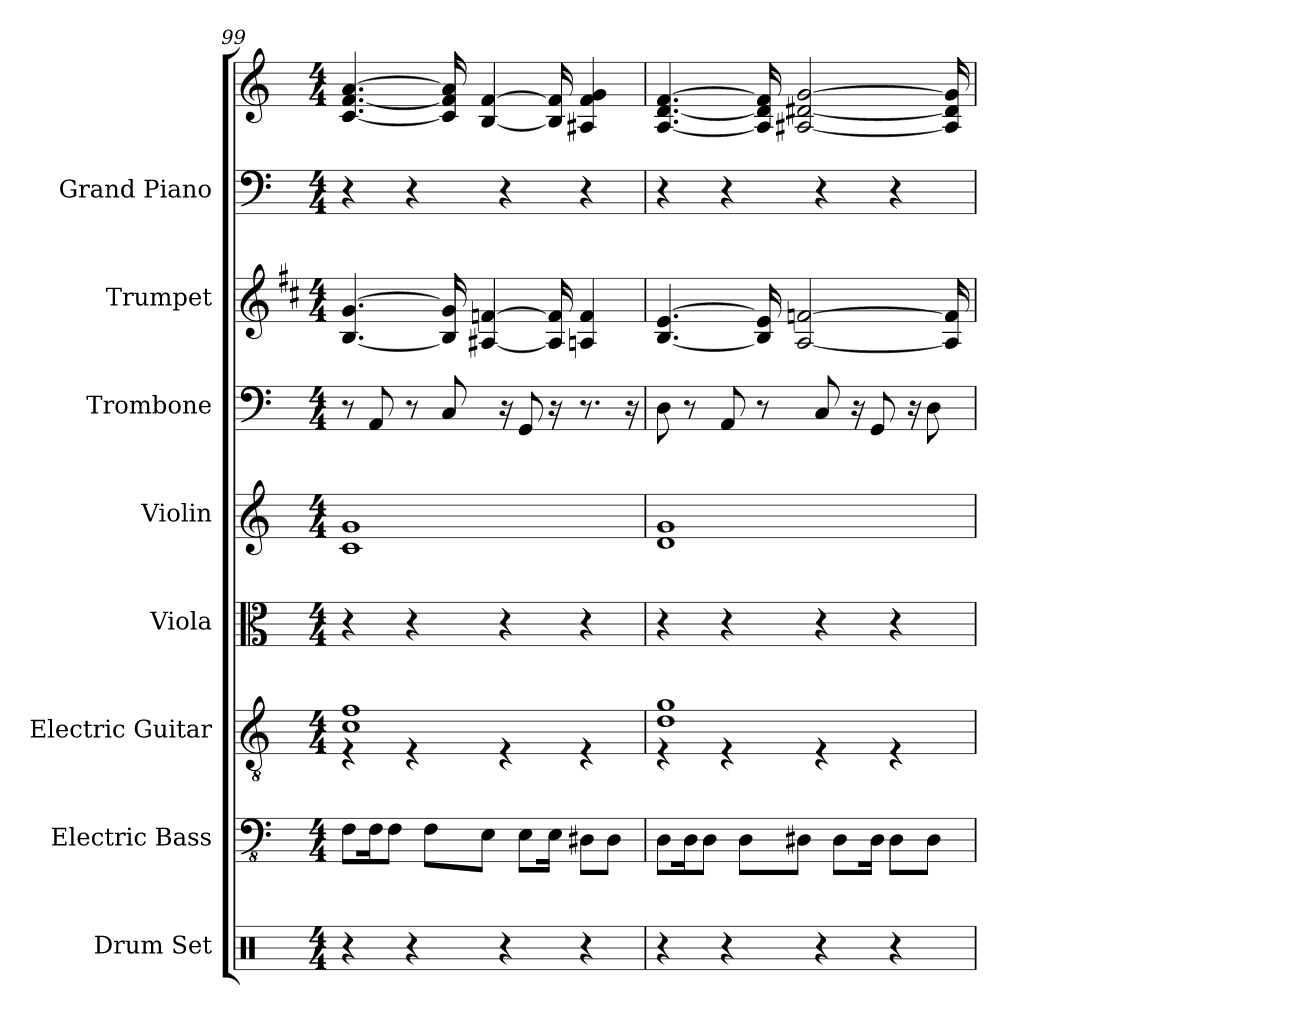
**kern	**kern	**kern	**kern	**kern	**kern	**kern	**kern	**kern
*part8	*part7	*part6	*part5	*part4	*part3	*part2	*part1	*part1
*staff9	*staff8	*staff7	*staff6	*staff5	*staff4	*staff3	*staff2	*staff1
*I"Drum Set	*I"Electric Bass	*I"Electric Guitar	*I"Viola	*I"Violin	*I"Trombone	*I"Trumpet	*I"Grand Piano	*
*I'Drums	*I'El. B.	*I'El. Guit.	*I'Vla.	*I'Vln.	*I'Trb.	*I'Tpt.	*I'Pno.	*
*clefX	*clefFv4	*clefGv2	*clefC3	*clefG2	*clefF4	*clefG2	*clefF4	*clefG2
*	*	*	*	*	*	*ITrd1c2	*	*
*k[]	*k[]	*k[]	*k[]	*k[]	*k[]	*k[]	*k[]	*k[]
*M4/4	*M4/4	*M4/4	*M4/4	*M4/4	*M4/4	*M4/4	*M4/4	*M4/4
=99	=99	=99	=99	=99	=99	=99	=99	=99
*	*	*^	*	*	*	*	*	*
4r	8FFL	1f 1c	4r	4r	1c 1g	8r	[4.A [4.f	4r	[4.c [4.f [4.a
.	16FFK	.	.	.	.	8AA	.	.	.
.	8FFJ	.	.	.	.	.	.	.	.
4r	.	.	4r	4r	.	8r	.	4r	.
.	8FFL	.	.	.	.	.	.	.	.
.	.	.	.	.	.	8C	16A] 16f]	.	16c] 16f] 16a]
.	8EEJ	.	.	.	.	.	[4G#X [4e-X	.	[4B [4f
4r	.	.	4r	4r	.	16r	.	4r	.
.	8EEL	.	.	.	.	8GG	.	.	.
.	16EEJk	.	.	.	.	16r	16e-] 16G#]	.	16B] 16f]
4r	8DD#XL	.	4r	4r	.	8.r	4Gn 4e-	4r	4A#X 4f 4g
.	8DD#J	.	.	.	.	.	.	.	.
.	.	.	.	.	.	16r	.	.	.
=100	=100	=100	=100	=100	=100	=100	=100	=100	=100
4r	8DDL	1g 1d	4r	4r	1d 1g	8D	[4.d [4.A	4r	[4.d [4.f [4.A
.	16DDK	.	.	.	.	8r	.	.	.
.	8DDJ	.	.	.	.	.	.	.	.
4r	.	.	4r	4r	.	8AA	.	4r	.
.	8DDL	.	.	.	.	.	.	.	.
.	.	.	.	.	.	8r	16d] 16A]	.	16d] 16f] 16A]
.	8DD#XJ	.	.	.	.	.	[2G [2e-X	.	[2A#X [2d#X [2g
4r	.	.	4r	4r	.	8C	.	4r	.
.	8DD#L	.	.	.	.	.	.	.	.
.	.	.	.	.	.	16r	.	.	.
.	16DD#Jk	.	.	.	.	8GG	.	.	.
4r	8DD#L	.	4r	4r	.	.	.	4r	.
.	.	.	.	.	.	16r	.	.	.
.	8DD#J	.	.	.	.	8D	.	.	.
.	.	.	.	.	.	.	16G] 16e-]	.	16A#] 16d#] 16g]
*	*	*v	*v	*	*	*	*	*	*
=	=	=	=	=	=	=	=	=
*-	*-	*-	*-	*-	*-	*-	*-	*-
